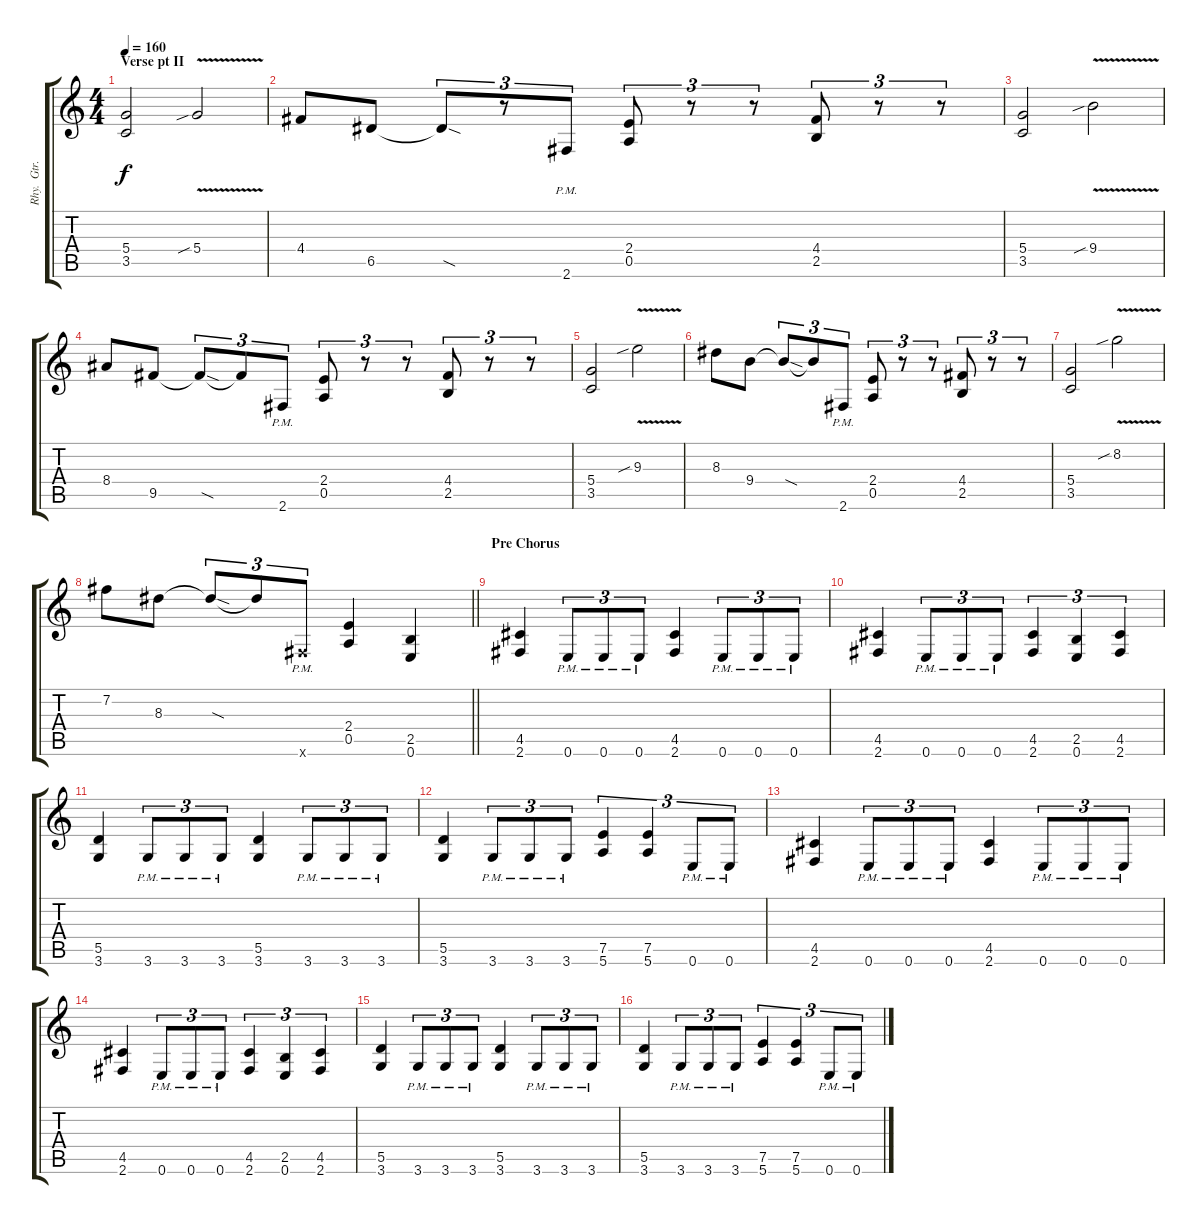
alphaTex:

\track ("Rhy.  Gtr. 1" "Rhy.  Gtr.") {instrument distortionguitar}
\staff {score tabs}
\tuning (E4 B3 G3 D3 A2 E2) {hide}
\ts (4 4)
\section ("" "Verse pt II")
\tempo 160
\clef g2
\ks c
(5.4 3.5).2{dy f} 5.4{v sib}.2 |
4.4.8 6.5.8 6.5{sod t}.8{tu (3 2)} r.8{tu (3 2)} 2.6{pm}.8{tu (3 2)} (2.4 0.5).8{tu (3 2)} r.8{tu (3 2)} r.8{tu (3 2)} (4.4 2.5).8{tu (3 2)} r.8{tu (3 2)} r.8{tu (3 2)} |
(5.4 3.5).2 9.4{v sib}.2 |
8.4.8 9.5.8 9.5{sod t}.8{tu (3 2)} 9.5{t}.8{tu (3 2)} 2.6{pm}.8{tu (3 2)} (2.4 0.5).8{tu (3 2)} r.8{tu (3 2)} r.8{tu (3 2)} (4.4 2.5).8{tu (3 2)} r.8{tu (3 2)} r.8{tu (3 2)} |
(5.4 3.5).2 9.3{v sib}.2 |
8.3.8 9.4.8 9.4{sod t}.8{tu (3 2)} 9.4{t}.8{tu (3 2)} 2.6{pm}.8{tu (3 2)} (2.4 0.5).8{tu (3 2)} r.8{tu (3 2)} r.8{tu (3 2)} (4.4 2.5).8{tu (3 2)} r.8{tu (3 2)} r.8{tu (3 2)} |
(5.4 3.5).2 8.2{v sib}.2 |
\barLineRight lightlight
7.2.8 8.3.8 8.3{sod t}.8{tu (3 2)} 8.3{t}.8{tu (3 2)} 2.6{pm x}.8{tu (3 2)} (2.4 0.5).4 (2.5 0.6).4 |
\section ("" "Pre Chorus")
(4.5 2.6).4 0.6{pm}.8{tu (3 2)} 0.6{pm}.8{tu (3 2)} 0.6{pm}.8{tu (3 2)} (4.5 2.6).4 0.6{pm}.8{tu (3 2)} 0.6{pm}.8{tu (3 2)} 0.6{pm}.8{tu (3 2)} |
(4.5 2.6).4 0.6{pm}.8{tu (3 2)} 0.6{pm}.8{tu (3 2)} 0.6{pm}.8{tu (3 2)} (4.5 2.6).4{tu (3 2)} (2.5 0.6).4{tu (3 2)} (4.5 2.6).4{tu (3 2)} |
(5.5 3.6).4 3.6{pm}.8{tu (3 2)} 3.6{pm}.8{tu (3 2)} 3.6{pm}.8{tu (3 2)} (5.5 3.6).4 3.6{pm}.8{tu (3 2)} 3.6{pm}.8{tu (3 2)} 3.6{pm}.8{tu (3 2)} |
(5.5 3.6).4 3.6{pm}.8{tu (3 2)} 3.6{pm}.8{tu (3 2)} 3.6{pm}.8{tu (3 2)} (7.5 5.6).4{tu (3 2)} (7.5 5.6).4{tu (3 2)} 0.6{pm}.8{tu (3 2)} 0.6{pm}.8{tu (3 2)} |
(4.5 2.6).4 0.6{pm}.8{tu (3 2)} 0.6{pm}.8{tu (3 2)} 0.6{pm}.8{tu (3 2)} (4.5 2.6).4 0.6{pm}.8{tu (3 2)} 0.6{pm}.8{tu (3 2)} 0.6{pm}.8{tu (3 2)} |
(4.5 2.6).4 0.6{pm}.8{tu (3 2)} 0.6{pm}.8{tu (3 2)} 0.6{pm}.8{tu (3 2)} (4.5 2.6).4{tu (3 2)} (2.5 0.6).4{tu (3 2)} (4.5 2.6).4{tu (3 2)} |
(5.5 3.6).4 3.6{pm}.8{tu (3 2)} 3.6{pm}.8{tu (3 2)} 3.6{pm}.8{tu (3 2)} (5.5 3.6).4 3.6{pm}.8{tu (3 2)} 3.6{pm}.8{tu (3 2)} 3.6{pm}.8{tu (3 2)} |
(5.5 3.6).4 3.6{pm}.8{tu (3 2)} 3.6{pm}.8{tu (3 2)} 3.6{pm}.8{tu (3 2)} (7.5 5.6).4{tu (3 2)} (7.5 5.6).4{tu (3 2)} 0.6{pm}.8{tu (3 2)} 0.6{pm}.8{tu (3 2)}
